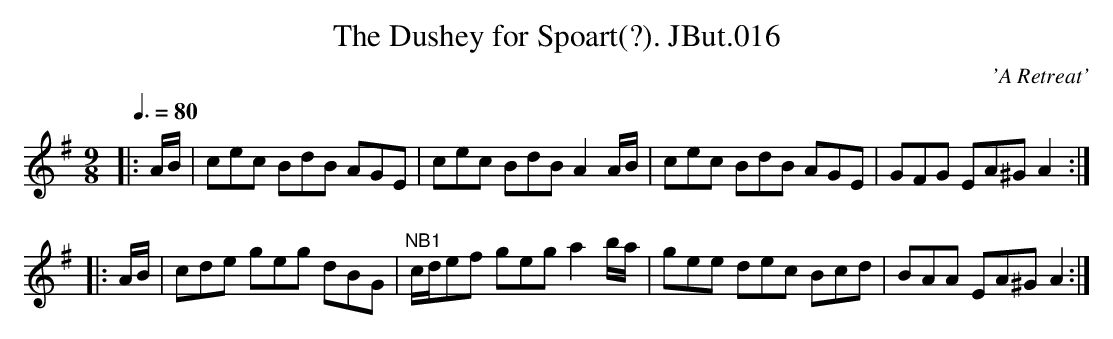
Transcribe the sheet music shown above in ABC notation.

X:1
T:Dushey for Spoart(?). JBut.016, The
C:'A Retreat'
M:9/8
L:1/8
Q:3/8=80
K:Ador
|:A/B/|cec BdB AGE|cec BdBA2A/B/|cec BdB AGE|GFG EA^GA2:|
|:A/B/|cde geg dBG|"^NB1"c/d/ef gega2 b/a/|gee dec Bcd|BAA EA^GA2:|
